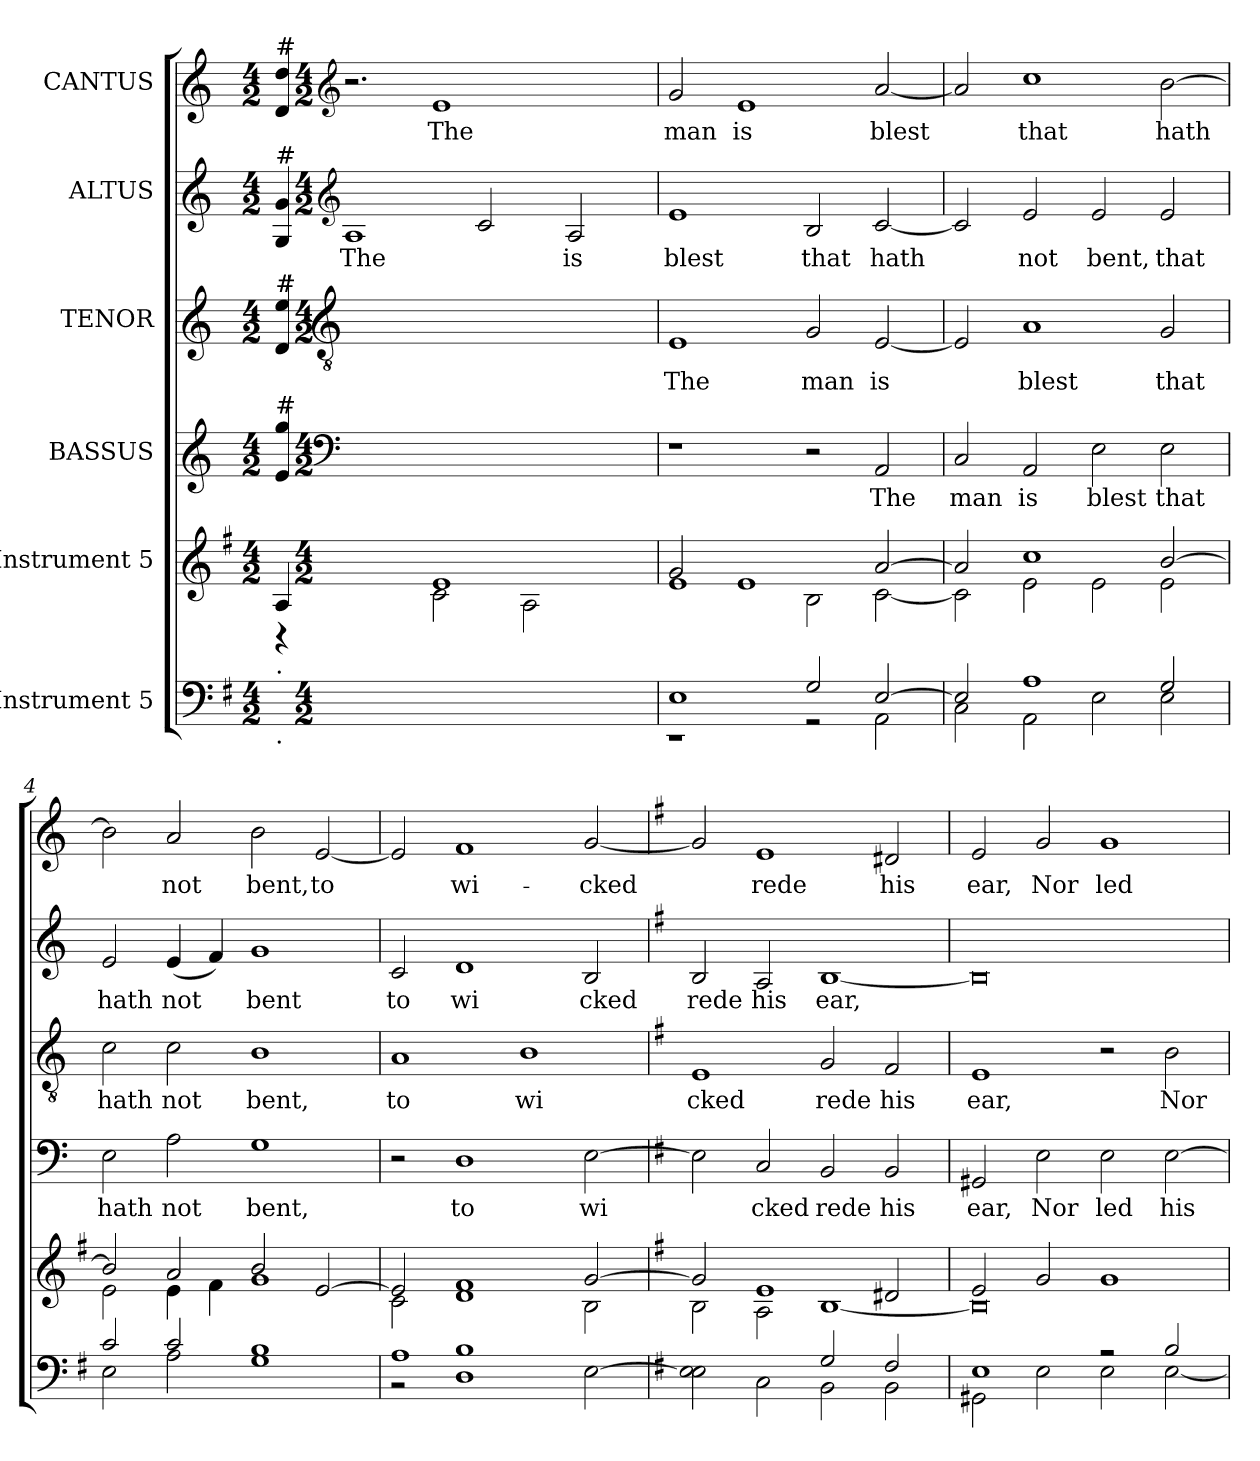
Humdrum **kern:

**kern	**kern	**kern	**text	**kern	**text	**kern	**text	**kern	**text
*part6	*part5	*part4	*part4	*part3	*part3	*part2	*part2	*part1	*part1
*staff6	*staff5	*staff4	*staff4	*staff3	*staff3	*staff2	*staff2	*staff1	*staff1
*I"Instrument 5	*I"Instrument 5	*I"BASSUS	*	*I"TENOR	*	*I"ALTUS	*	*I"CANTUS	*
!!LO:PB:g=z
*stria5	*stria5	*stria5	*	*stria5	*	*stria5	*	*stria5	*
*clefF4	*clefG2	*	*	*	*	*	*	*	*
*ITrd-3c-5	*ITrd-3c-5	*	*	*	*	*	*	*	*
*k[]	*k[]	*k[]	*	*k[]	*	*k[]	*	*k[]	*
*C:	*C:	*C:	*	*C:	*	*C:	*	*C:	*
*M4/2	*M4/2	*M4/2	*	*M4/2	*	*M4/2	*	*M4/2	*
*MM80	*MM80	*MM80	*	*MM80	*	*MM80	*	*MM80	*
=1	=1	=1	=1	=1	=1	=1	=1	=1	=1
*	*^	*	*	*	*	*	*	*	*
!	!	!	!	!	!	!	!	!	!LO:TX:a:t=#	!
!	!	!	!	!	!	!	!LO:TX:a:t=#	!	!	!
!	!	!	!	!	!LO:TX:a:t=#	!	!	!	!	!
!	!	!	!LO:TX:a:t=#	!	!	!	!	!	!	!
!LO:TX:a:t=.	!	!	!	!	!	!	!	!	!	!
!LO:TX:b:t=.	!	!	!	!	!	!	!	!	!	!
!	!LO:N:vis=4	!LO:N:vis=4	!	!LO:LY:b:cj	!	!LO:LY:b:cj	!	!LO:LY:b:cj	!	!LO:LY:b:cj
4ryy	1d	1r	4gg/ 4e/	.	4ee/ 4d/	.	4g/ 4G/	.	4d/ 4dd/	.
*	*	*	*clefF4	*	*clefGv2	*	*clefG2	*	*clefG2	*
*M4/2	*M4/2	*	*M4/2	*	*M4/2	*	*M4/2	*	*M4/2	*
!	!	!	!	!	!	!	!	!LO:LY:b:cj	!	!
0ryy	.	.	0ryy	.	0ryy	.	1A	The	2.r	.
!	!	!	!	!	!	!	!	!	!	!LO:LY:b:cj
.	1a	2f\	.	.	.	.	.	.	1e	The
.	.	.	.	.	.	.	2c/	.	.	.
.	.	2d\	.	.	.	.	.	.	.	.
!	!	!	!	!	!	!	!	!LO:LY:b:cj	!	!
.	.	.	.	.	.	.	2A/	is	.	.
.	4ryy	4ryy	.	.	.	.	.	.	4ryy	.
=2	=2	=2	=2	=2	=2	=2	=2	=2	=2	=2
*^	*	*	*	*	*	*	*	*	*	*
!	!	!	!	!	!	!	!LO:LY:b:cj	!	!LO:LY:b:cj	!	!LO:LY:b:cj
1A	1r	2cc/	1a	1r	.	1E	The	1e	blest	2g/	man
!	!	!	!	!	!	!	!	!	!	!	!LO:LY:b:cj
.	.	1a	.	.	.	.	.	.	.	1e	is
!	!	!	!	!	!	!	!LO:LY:b:cj	!	!LO:LY:b:cj	!	!
2c/	2r	.	2e\	2r	.	2G/	man	2B/	that	.	.
!	!	!	!	!	!LO:LY:b:cj	!	!LO:LY:b:cj	!	!LO:LY:b:cj	!	!LO:LY:b:cj
[>2A/	2D\	[>2dd/	[<2f\	2AA/	The	[<2E/	is	[<2c/	hath	[<2a/	blest
=3	=3	=3	=3	=3	=3	=3	=3	=3	=3	=3	=3
!	!	!	!	!	!LO:LY:b:cj	!	!LO:LY:b:cj	!	!LO:LY:b:cj	!	!LO:LY:b:cj
2A/]	2F\	2dd/]	2f\]	2C/	man	2E/]	.	2c/]	.	2a/]	.
!	!	!	!	!	!LO:LY:b:cj	!	!LO:LY:b:cj	!	!LO:LY:b:cj	!	!LO:LY:b:cj
1d	2D\	1ff	2a\	2AA/	is	1A	blest	2e/	not	1cc	that
!	!	!	!	!	!LO:LY:b:cj	!	!	!	!LO:LY:b:cj	!	!
.	2A\	.	2a\	2E\	blest	.	.	2e/	bent,	.	.
!	!	!	!	!	!LO:LY:b:cj	!	!LO:LY:b:cj	!	!LO:LY:b:cj	!	!LO:LY:b:cj
2c/	2A\	[>2ee/	2a\	2E\	that	2G/	that	2e/	that	[>2b\	hath
=4	=4	=4	=4	=4	=4	=4	=4	=4	=4	=4	=4
!	!	!	!	!	!LO:LY:b:cj	!	!LO:LY:b:cj	!	!LO:LY:b:cj	!	!LO:LY:b:cj
2f/	2A\	2ee/]	2a\	2E\	hath	2c\	hath	2e/	hath	2b\]	.
!	!	!	!	!	!LO:LY:b:cj	!	!LO:LY:b:cj	!	!LO:LY:b:cj	!	!LO:LY:b:cj
2f/	2d\	2dd/	4a\	2A\	not	2c\	not	(<4e/	not	2a/	not
!	!	!	!	!	!	!	!	!	!LO:LY:b:cj	!	!
.	.	.	4b\	.	.	.	.	4f/)	.	.	.
!	!	!	!	!	!LO:LY:b:cj	!	!LO:LY:b:cj	!	!LO:LY:b:cj	!	!LO:LY:b:cj
1e	1c	2ee/	1cc	1G	bent,	1B	bent,	1g	bent	2b\	bent,
!	!	!	!	!	!	!	!	!	!	!	!LO:LY:b:cj
.	.	[>2a/	.	.	.	.	.	.	.	[<2e/	to
=5	=5	=5	=5	=5	=5	=5	=5	=5	=5	=5	=5
!	!	!	!	!	!	!	!LO:LY:b:cj	!	!LO:LY:b:cj	!	!LO:LY:b:cj
1d	2r	2a/]	2f\	2r	.	1A	to	2c/	to	2e/]	.
!	!	!	!	!	!LO:LY:b:cj	!	!	!	!LO:LY:b:cj	!	!LO:LY:b:cj
.	1G 1e	1g	1b	1D	to	.	.	1d	wi	1f	wi-
!	!	!	!	!	!	!	!LO:LY:b:cj	!	!	!	!
1ryy	.	.	.	.	.	1B	wi	.	.	.	.
!	!	!	!	!	!LO:LY:b:cj	!	!	!	!LO:LY:b:cj	!	!LO:LY:b:cj
.	[<2A\	[<2cc/	2e\	[<2E\	wi-	.	.	2B/	cked	[<2g/	-cked
!!LO:PB:g=z
=6	=6	=6	=6	=6	=6	=6	=6	=6	=6	=6	=6
*	*	*	*	*k[f#]	*	*k[f#]	*	*k[f#]	*	*k[f#]	*
*	*	*	*	*G:	*	*G:	*	*G:	*	*G:	*
!	!	!	!	!	!LO:LY:b:cj	!	!LO:LY:b:cj	!	!LO:LY:b:cj	!	!LO:LY:b:cj
1ryy	2A\] 2A\	2cc/]	2e\	2E\]	--	1E	cked	2B/	rede	2g/]	.
!	!	!	!	!	!LO:LY:b:cj	!	!	!	!LO:LY:b:cj	!	!LO:LY:b:cj
.	2F\	1a	2d\	2C/	-cked	.	.	2A/	his	1e	rede
!	!	!	!	!	!LO:LY:b:cj	!	!LO:LY:b:cj	!	!LO:LY:b:cj	!	!
2c/	2E\	.	[<1e	2BB/	rede	2G/	rede	[<1B	ear,	.	.
!	!	!	!	!	!LO:LY:b:cj	!	!LO:LY:b:cj	!	!	!	!LO:LY:b:cj
2B/	2E\	2g#X/	.	2BB/	his	2F#/	his	.	.	2d#X/	his
=7	=7	=7	=7	=7	=7	=7	=7	=7	=7	=7	=7
!	!	!	!	!	!LO:LY:b:cj	!	!LO:LY:b:cj	!	!LO:LY:b:cj	!	!LO:LY:b:cj
1A	2C#X\	2a/	0e]	2GG#X/	ear,	1E	ear,	0B]	.	2e/	ear,
!	!	!	!	!	!LO:LY:b:cj	!	!	!	!	!	!LO:LY:b:cj
.	2A\	2cc/	.	2E\	Nor	.	.	.	.	2g/	Nor
!	!	!	!	!	!LO:LY:b:cj	!	!	!	!	!	!LO:LY:b:cj
2r	2A\	1cc	.	2E\	led	2r	.	.	.	1g	led
!	!	!	!	!	!LO:LY:b:cj	!	!LO:LY:b:cj	!	!	!	!
2e/	[<2A\	.	.	[>2E\	his	2B\	Nor	.	.	.	.
*v	*v	*	*	*	*	*	*	*	*	*	*
*	*v	*v	*	*	*	*	*	*	*	*
=	=	=	=	=	=	=	=	=	=
*-	*-	*-	*-	*-	*-	*-	*-	*-	*-
